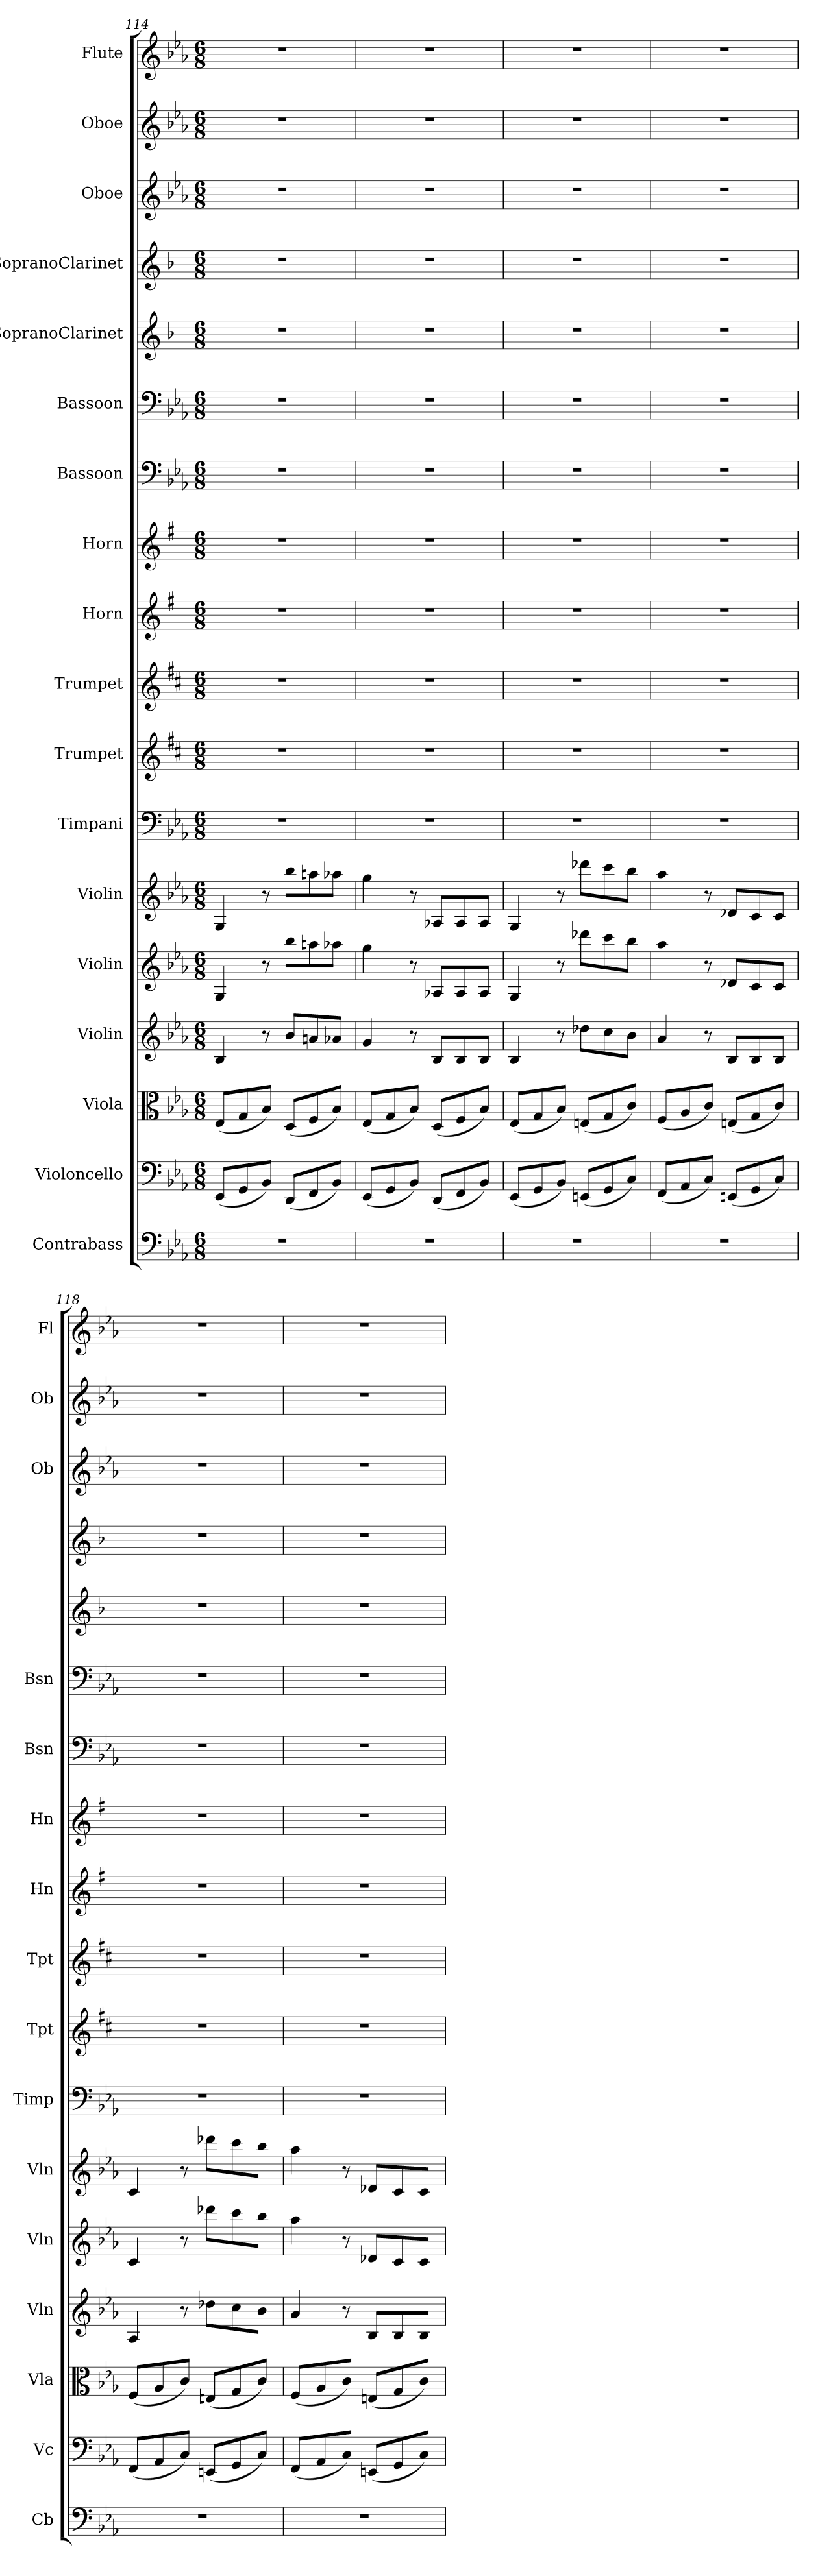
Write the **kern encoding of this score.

**kern	**kern	**kern	**kern	**kern	**kern	**kern	**kern	**kern	**kern	**kern	**kern	**kern	**kern	**kern	**kern	**kern	**kern
*part18	*part17	*part16	*part15	*part14	*part13	*part12	*part11	*part10	*part9	*part8	*part7	*part6	*part5	*part4	*part3	*part2	*part1
*staff18	*staff17	*staff16	*staff15	*staff14	*staff13	*staff12	*staff11	*staff10	*staff9	*staff8	*staff7	*staff6	*staff5	*staff4	*staff3	*staff2	*staff1
*I"Contrabass	*I"Violoncello	*I"Viola	*I"Violin	*I"Violin	*I"Violin	*I"Timpani	*I"Trumpet	*I"Trumpet	*I"Horn	*I"Horn	*I"Bassoon	*I"Bassoon	*I"SopranoClarinet	*I"SopranoClarinet	*I"Oboe	*I"Oboe	*I"Flute
*I'Cb	*I'Vc	*I'Vla	*I'Vln	*I'Vln	*I'Vln	*I'Timp	*I'Tpt	*I'Tpt	*I'Hn	*I'Hn	*I'Bsn	*I'Bsn	*	*	*I'Ob	*I'Ob	*I'Fl
*clefF4	*clefF4	*clefC3	*clefG2	*clefG2	*clefG2	*clefF4	*clefG2	*clefG2	*clefG2	*clefG2	*clefF4	*clefF4	*clefG2	*clefG2	*clefG2	*clefG2	*clefG2
*ITrd7c12	*	*	*	*	*	*	*ITrd1c2	*ITrd1c2	*ITrd4c7	*ITrd4c7	*	*	*	*	*	*	*
*k[b-e-a-]	*k[b-e-a-]	*k[b-e-a-]	*k[b-e-a-]	*k[b-e-a-]	*k[b-e-a-]	*k[b-e-a-]	*k[]	*k[]	*k[]	*k[]	*k[b-e-a-]	*k[b-e-a-]	*k[b-]	*k[b-]	*k[b-e-a-]	*k[b-e-a-]	*k[b-e-a-]
*M6/8	*M6/8	*M6/8	*M6/8	*M6/8	*M6/8	*M6/8	*M6/8	*M6/8	*M6/8	*M6/8	*M6/8	*M6/8	*M6/8	*M6/8	*M6/8	*M6/8	*M6/8
=114	=114	=114	=114	=114	=114	=114	=114	=114	=114	=114	=114	=114	=114	=114	=114	=114	=114
2.r	(<8EE-/L	(<8E-/L	4B-/	4G/	4G/	2.r	2.r	2.r	2.r	2.r	2.r	2.r	2.r	2.r	2.r	2.r	2.r
.	8GG/	8G/	.	.	.	.	.	.	.	.	.	.	.	.	.	.	.
.	8BB-/J)	8B-/J)	8r	8r	8r	.	.	.	.	.	.	.	.	.	.	.	.
.	(<8DD/L	(<8D/L	8b-/L	8bb-\L	8bb-\L	.	.	.	.	.	.	.	.	.	.	.	.
.	8FF/	8F/	8an/	8aan\	8aan\	.	.	.	.	.	.	.	.	.	.	.	.
.	8BB-/J)	8B-/J)	8a-X/J	8aa-X\J	8aa-X\J	.	.	.	.	.	.	.	.	.	.	.	.
=115	=115	=115	=115	=115	=115	=115	=115	=115	=115	=115	=115	=115	=115	=115	=115	=115	=115
2.r	(<8EE-/L	(<8E-/L	4g/	4gg\	4gg\	2.r	2.r	2.r	2.r	2.r	2.r	2.r	2.r	2.r	2.r	2.r	2.r
.	8GG/	8G/	.	.	.	.	.	.	.	.	.	.	.	.	.	.	.
.	8BB-/J)	8B-/J)	8r	8r	8r	.	.	.	.	.	.	.	.	.	.	.	.
.	(<8DD/L	(<8D/L	8B-/L	8A-X/L	8A-X/L	.	.	.	.	.	.	.	.	.	.	.	.
.	8FF/	8F/	8B-/	8A-/	8A-/	.	.	.	.	.	.	.	.	.	.	.	.
.	8BB-/J)	8B-/J)	8B-/J	8A-/J	8A-/J	.	.	.	.	.	.	.	.	.	.	.	.
=116	=116	=116	=116	=116	=116	=116	=116	=116	=116	=116	=116	=116	=116	=116	=116	=116	=116
2.r	(<8EE-/L	(<8E-/L	4B-/	4G/	4G/	2.r	2.r	2.r	2.r	2.r	2.r	2.r	2.r	2.r	2.r	2.r	2.r
.	8GG/	8G/	.	.	.	.	.	.	.	.	.	.	.	.	.	.	.
.	8BB-/J)	8B-/J)	8r	8r	8r	.	.	.	.	.	.	.	.	.	.	.	.
.	(<8EEn/L	(<8En/L	8dd-X\L	8ddd-X\L	8ddd-X\L	.	.	.	.	.	.	.	.	.	.	.	.
.	8GG/	8G/	8cc\	8ccc\	8ccc\	.	.	.	.	.	.	.	.	.	.	.	.
.	8C/J)	8c/J)	8b-\J	8bb-\J	8bb-\J	.	.	.	.	.	.	.	.	.	.	.	.
=117	=117	=117	=117	=117	=117	=117	=117	=117	=117	=117	=117	=117	=117	=117	=117	=117	=117
2.r	(<8FF/L	(<8F/L	4a-/	4aa-\	4aa-\	2.r	2.r	2.r	2.r	2.r	2.r	2.r	2.r	2.r	2.r	2.r	2.r
.	8AA-/	8A-/	.	.	.	.	.	.	.	.	.	.	.	.	.	.	.
.	8C/J)	8c/J)	8r	8r	8r	.	.	.	.	.	.	.	.	.	.	.	.
.	(<8EEn/L	(<8En/L	8B-/L	8d-X/L	8d-X/L	.	.	.	.	.	.	.	.	.	.	.	.
.	8GG/	8G/	8B-/	8c/	8c/	.	.	.	.	.	.	.	.	.	.	.	.
.	8C/J)	8c/J)	8B-/J	8c/J	8c/J	.	.	.	.	.	.	.	.	.	.	.	.
=118	=118	=118	=118	=118	=118	=118	=118	=118	=118	=118	=118	=118	=118	=118	=118	=118	=118
2.r	(<8FF/L	(<8F/L	4A-/	4c/	4c/	2.r	2.r	2.r	2.r	2.r	2.r	2.r	2.r	2.r	2.r	2.r	2.r
.	8AA-/	8A-/	.	.	.	.	.	.	.	.	.	.	.	.	.	.	.
.	8C/J)	8c/J)	8r	8r	8r	.	.	.	.	.	.	.	.	.	.	.	.
.	(<8EEn/L	(<8En/L	8dd-X\L	8ddd-X\L	8ddd-X\L	.	.	.	.	.	.	.	.	.	.	.	.
.	8GG/	8G/	8cc\	8ccc\	8ccc\	.	.	.	.	.	.	.	.	.	.	.	.
.	8C/J)	8c/J)	8b-\J	8bb-\J	8bb-\J	.	.	.	.	.	.	.	.	.	.	.	.
=119	=119	=119	=119	=119	=119	=119	=119	=119	=119	=119	=119	=119	=119	=119	=119	=119	=119
2.r	(<8FF/L	(<8F/L	4a-/	4aa-\	4aa-\	2.r	2.r	2.r	2.r	2.r	2.r	2.r	2.r	2.r	2.r	2.r	2.r
.	8AA-/	8A-/	.	.	.	.	.	.	.	.	.	.	.	.	.	.	.
.	8C/J)	8c/J)	8r	8r	8r	.	.	.	.	.	.	.	.	.	.	.	.
.	(<8EEn/L	(<8En/L	8B-/L	8d-X/L	8d-X/L	.	.	.	.	.	.	.	.	.	.	.	.
.	8GG/	8G/	8B-/	8c/	8c/	.	.	.	.	.	.	.	.	.	.	.	.
.	8C/J)	8c/J)	8B-/J	8c/J	8c/J	.	.	.	.	.	.	.	.	.	.	.	.
=	=	=	=	=	=	=	=	=	=	=	=	=	=	=	=	=	=
*-	*-	*-	*-	*-	*-	*-	*-	*-	*-	*-	*-	*-	*-	*-	*-	*-	*-
